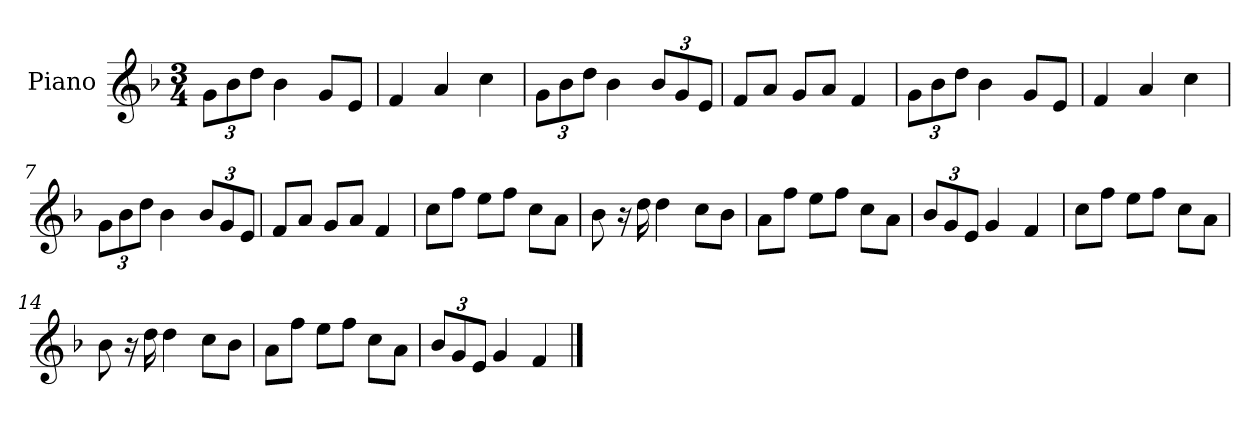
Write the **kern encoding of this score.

**kern
*part1
*staff1
*I"Piano
*I'P-no
*clefG2
*k[b-]
*M3/4
*MM181
*Xbrackettup
=1
12g\L
12b-\
12dd\J
4b-\
8g/L
8e/J
=2
4f/
4a/
4cc\
=3
12g\L
12b-\
12dd\J
4b-\
12b-/L
12g/
12e/J
=4
8f/L
8a/J
8g/L
8a/J
4f/
=5
12g\L
12b-\
12dd\J
4b-\
8g/L
8e/J
=6
4f/
4a/
4cc\
=7
12g\L
12b-\
12dd\J
4b-\
12b-/L
12g/
12e/J
!!LO:LB:g=z
=8
8f/L
8a/J
8g/L
8a/J
4f/
=9
8cc\L
8ff\J
8ee\L
8ff\J
8cc\L
8a\J
=10
8b-\
16r
16dd\
4dd\
8cc\L
8b-\J
=11
8a\L
8ff\J
8ee\L
8ff\J
8cc\L
8a\J
=12
12b-/L
12g/
12e/J
4g/
4f/
=13
8cc\L
8ff\J
8ee\L
8ff\J
8cc\L
8a\J
=14
8b-\
16r
16dd\
4dd\
8cc\L
8b-\J
!!LO:LB:g=z
=15
8a\L
8ff\J
8ee\L
8ff\J
8cc\L
8a\J
=16
12b-/L
12g/
12e/J
4g/
4f/
==
*-
